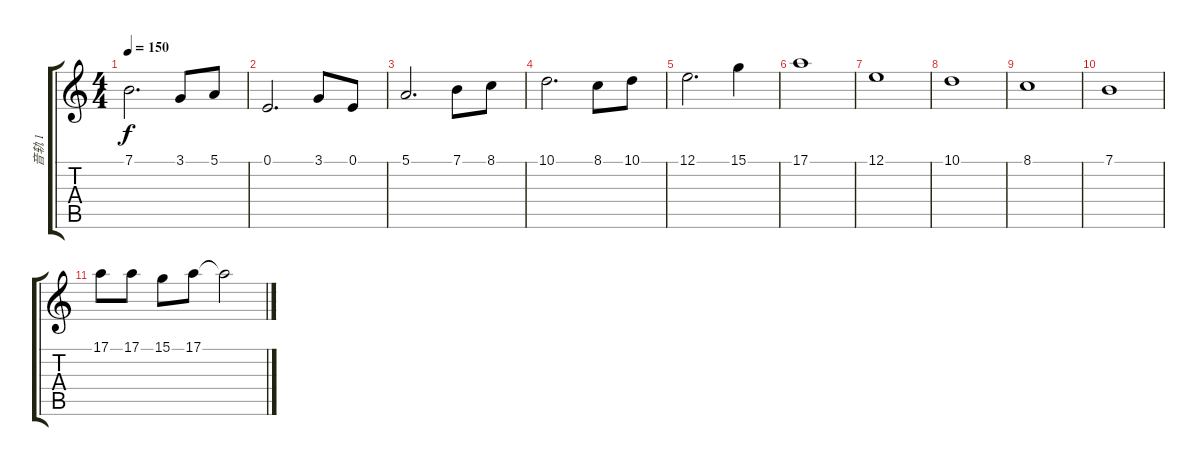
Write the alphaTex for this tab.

\track ("音轨 1" "音轨 1") {instrument trumpet}
\staff {score tabs}
\tuning (E4 B3 G3 D3 A2 E2) {hide}
\ts (4 4)
\tempo 150
\clef g2
\ks c
7.1.2{d dy f} 3.1.8 5.1.8 |
0.1.2{d} 3.1.8 0.1.8 |
5.1.2{d} 7.1.8 8.1.8 |
10.1.2{d} 8.1.8 10.1.8 |
12.1.2{d} 15.1.4 |
17.1.1 |
12.1.1 |
10.1.1 |
8.1.1 |
7.1.1 |
17.1.8 17.1.8 15.1.8 17.1.8 17.1{t}.2
